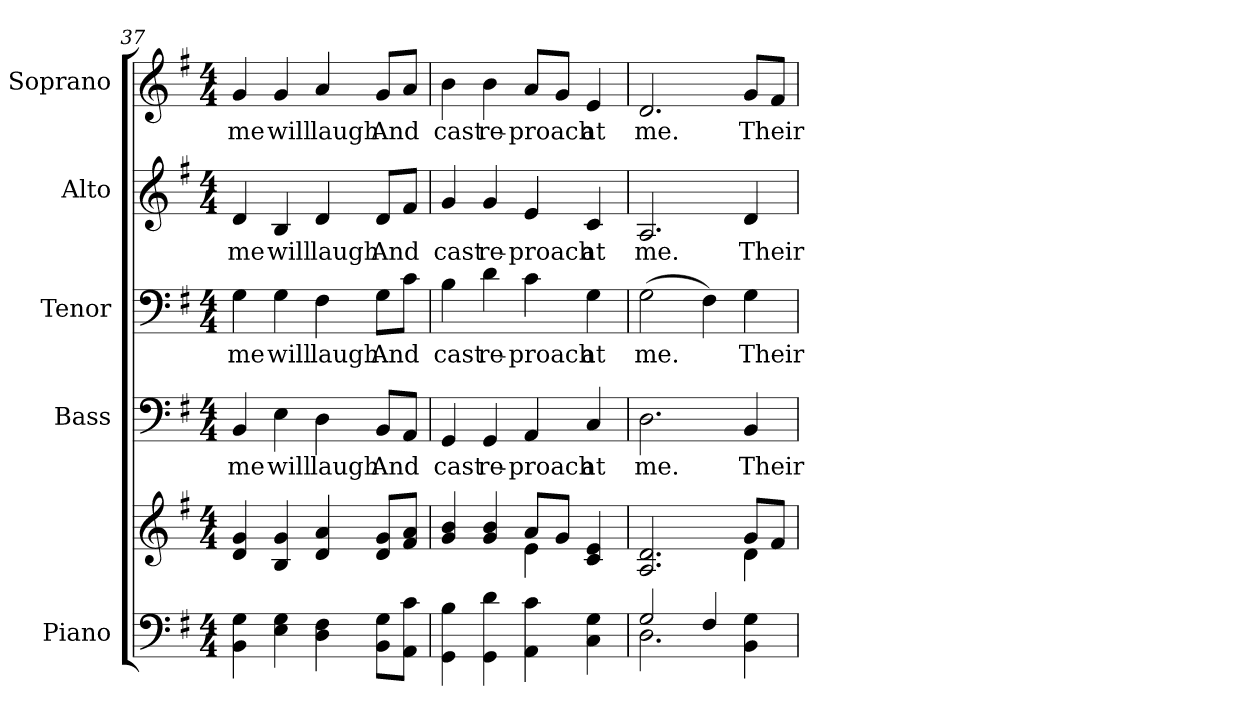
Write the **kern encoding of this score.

**kern	**kern	**kern	**text	**kern	**text	**kern	**text	**kern	**text
*part5	*part5	*part4	*part4	*part3	*part3	*part2	*part2	*part1	*part1
*staff6	*staff5	*staff4	*staff4	*staff3	*staff3	*staff2	*staff2	*staff1	*staff1
*I"Piano	*	*I"Bass	*	*I"Tenor	*	*I"Alto	*	*I"Soprano	*
*I'Pno.	*	*I'B.	*	*I'T.	*	*I'A.	*	*I'S.	*
*clefF4	*clefG2	*clefF4	*	*clefF4	*	*clefG2	*	*clefG2	*
*k[f#]	*k[f#]	*k[f#]	*	*k[f#]	*	*k[f#]	*	*k[f#]	*
*G:	*G:	*G:	*	*G:	*	*G:	*	*G:	*
*M4/4	*M4/4	*M4/4	*	*M4/4	*	*M4/4	*	*M4/4	*
=37	=37	=37	=37	=37	=37	=37	=37	=37	=37
!	!	!	!LO:LY:b:color=#000000	!	!	!	!	!	!
!	!	!	!	!	!LO:LY:b:color=#000000	!	!	!	!
!	!	!	!	!	!	!	!LO:LY:b:color=#000000	!	!
!	!	!	!	!	!	!	!	!	!LO:LY:b:color=#000000
4BBi\ 4Gi	4di/ 4gi	4BBi/	me	4Gi\	me	4di/	me	4gi/	me
!	!	!	!LO:LY:b:color=#000000	!	!	!	!	!	!
!	!	!	!	!	!LO:LY:b:color=#000000	!	!	!	!
!	!	!	!	!	!	!	!LO:LY:b:color=#000000	!	!
!	!	!	!	!	!	!	!	!	!LO:LY:b:color=#000000
4Ei\ 4Gi	4Bi/ 4gi	4Ei\	will	4Gi\	will	4Bi/	will	4gi/	will
!	!	!	!LO:LY:b:color=#000000	!	!	!	!	!	!
!	!	!	!	!	!LO:LY:b:color=#000000	!	!	!	!
!	!	!	!	!	!	!	!LO:LY:b:color=#000000	!	!
!	!	!	!	!	!	!	!	!	!LO:LY:b:color=#000000
4Di\ 4F#i	4di/ 4ai	4Di\	laugh	4F#i\	laugh	4di/	laugh	4ai/	laugh
!	!	!	!LO:LY:b:color=#000000	!	!	!	!	!	!
!	!	!	!	!	!LO:LY:b:color=#000000	!	!	!	!
!	!	!	!	!	!	!	!LO:LY:b:color=#000000	!	!
!	!	!	!	!	!	!	!	!	!LO:LY:b:color=#000000
8BBi\ 8GiL	8di/ 8giL	8BBi/L	And	8Gi\L	And	8di/L	And	8gi/L	And
8AAi\ 8ciJ	8f#i/ 8aiJ	8AAi/J	.	8ci\J	.	8f#i/J	.	8ai/J	.
=38	=38	=38	=38	=38	=38	=38	=38	=38	=38
*	*^	*	*	*	*	*	*	*	*
!	!	!	!	!LO:LY:b:color=#000000	!	!	!	!	!	!
!	!	!	!	!	!	!LO:LY:b:color=#000000	!	!	!	!
!	!	!	!	!	!	!	!	!LO:LY:b:color=#000000	!	!
!	!	!	!	!	!	!	!	!	!	!LO:LY:b:color=#000000
4GGi\ 4Bi	4gi/ 4bi	2ryy	4GGi/	cast	4Bi\	cast	4gi/	cast	4bi\	cast
!	!	!	!	!LO:LY:b:color=#000000	!	!	!	!	!	!
!	!	!	!	!	!	!LO:LY:b:color=#000000	!	!	!	!
!	!	!	!	!	!	!	!	!LO:LY:b:color=#000000	!	!
!	!	!	!	!	!	!	!	!	!	!LO:LY:b:color=#000000
4GGi\ 4di	4gi/ 4bi	.	4GGi/	re-	4di\	re-	4gi/	re-	4bi\	re-
!	!	!	!	!LO:LY:b:color=#000000	!	!	!	!	!	!
!	!	!	!	!	!	!LO:LY:b:color=#000000	!	!	!	!
!	!	!	!	!	!	!	!	!LO:LY:b:color=#000000	!	!
!	!	!	!	!	!	!	!	!	!	!LO:LY:b:color=#000000
4AAi\ 4ci	8ai/L	4ei\	4AAi/	-proach	4ci\	-proach	4ei/	-proach	8ai/L	-proach
.	8gi/J	.	.	.	.	.	.	.	8gi/J	.
!	!	!	!	!LO:LY:b:color=#000000	!	!	!	!	!	!
!	!	!	!	!	!	!LO:LY:b:color=#000000	!	!	!	!
!	!	!	!	!	!	!	!	!LO:LY:b:color=#000000	!	!
!	!	!	!	!	!	!	!	!	!	!LO:LY:b:color=#000000
4Ci\ 4Gi	4ci/ 4ei	4ryy	4Ci/	at	4Gi\	at	4ci/	at	4ei/	at
=39	=39	=39	=39	=39	=39	=39	=39	=39	=39	=39
*^	*	*	*	*	*	*	*	*	*	*
!	!	!	!	!	!LO:LY:b:color=#000000	!	!	!	!	!	!
!	!	!	!	!	!	!	!LO:LY:b:color=#000000	!	!	!	!
!	!	!	!	!	!	!	!	!	!LO:LY:b:color=#000000	!	!
!	!	!	!	!	!	!	!	!	!	!	!LO:LY:b:color=#000000
2Gi/	2.Di\	2.Ai/ 2.di	2ryy	2.Di\	me.	(2Gi\	me.	2.Ai/	me.	2.di/	me.
4F#i/	.	.	4ryy	.	.	4F#i\)	.	.	.	.	.
!	!	!	!	!	!LO:LY:b:color=#000000	!	!	!	!	!	!
!	!	!	!	!	!	!	!LO:LY:b:color=#000000	!	!	!	!
!	!	!	!	!	!	!	!	!	!LO:LY:b:color=#000000	!	!
!	!	!	!	!	!	!	!	!	!	!	!LO:LY:b:color=#000000
4BBi\ 4Gi	4ryy	8gi/L	4di\	4BBi/	Their	4Gi\	Their	4di/	Their	8gi/L	Their
.	.	8f#i/J	.	.	.	.	.	.	.	8f#i/J	.
*v	*v	*	*	*	*	*	*	*	*	*	*
*	*v	*v	*	*	*	*	*	*	*	*
=	=	=	=	=	=	=	=	=	=
*-	*-	*-	*-	*-	*-	*-	*-	*-	*-
